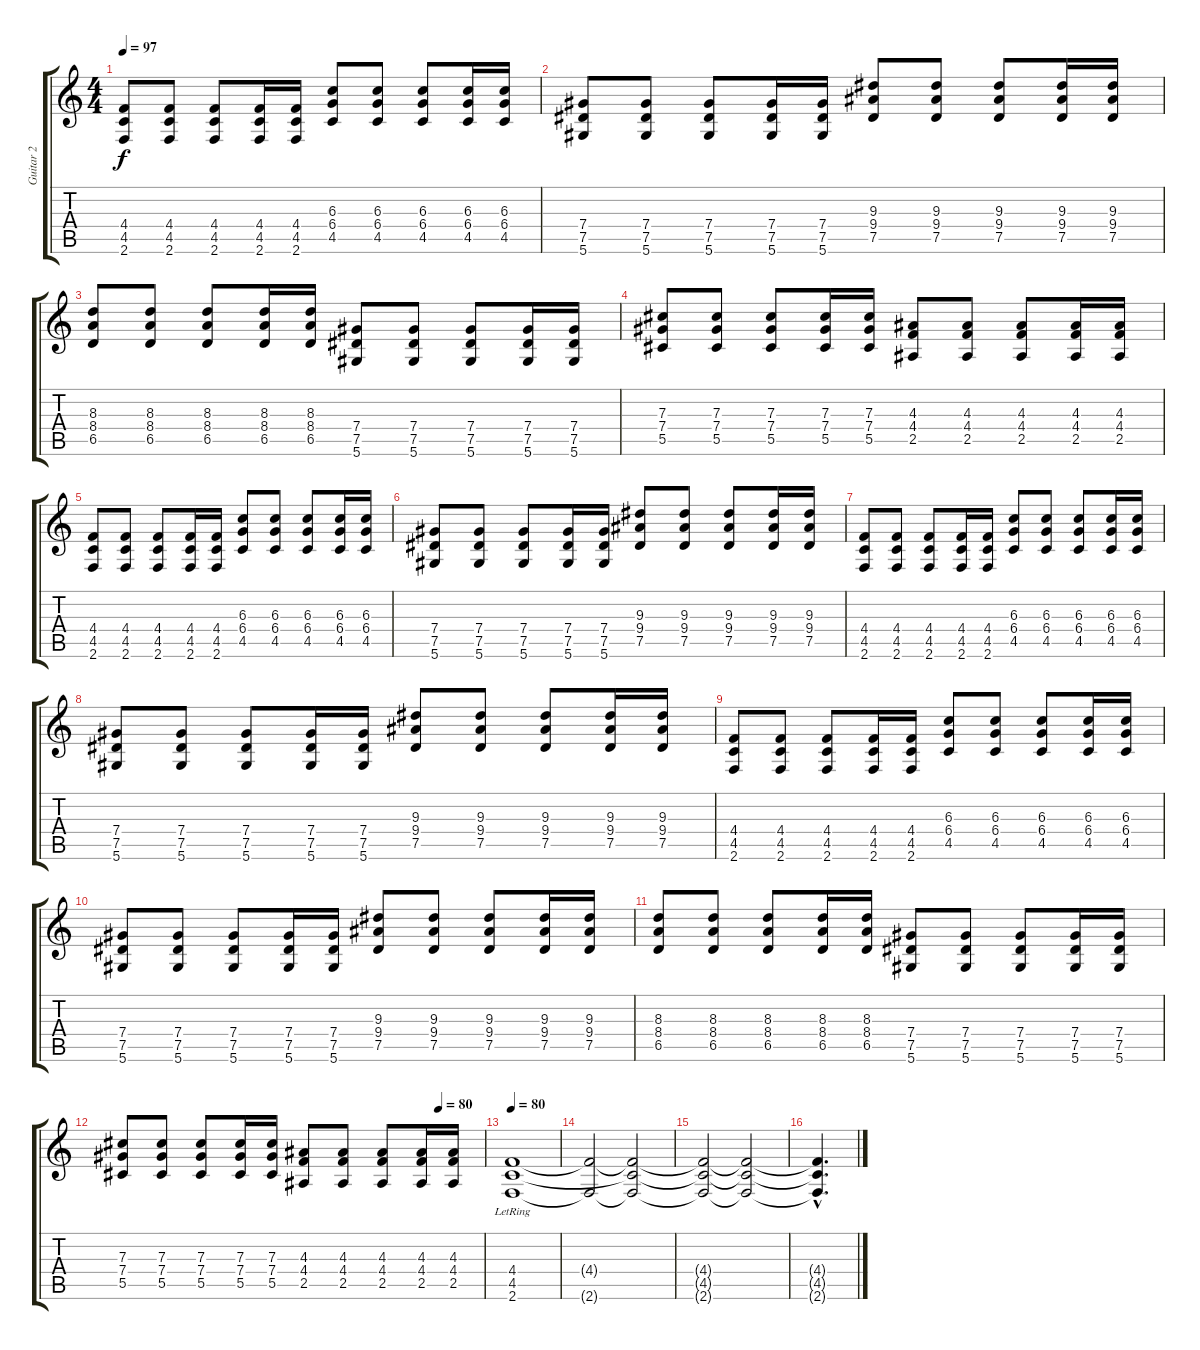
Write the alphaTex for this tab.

\track ("Guitar 2" "Guitar 2") {instrument distortionguitar}
\staff {score tabs}
\tuning (Eb4 Bb3 Gb3 Db3 Ab2 Eb2) {hide}
\ts (4 4)
\tempo 97
\clef g2
\ks c
(4.4 4.5 2.6).8{dy f} (4.4 4.5 2.6).8 (4.4 4.5 2.6).8 (4.4 4.5 2.6).16 (4.4 4.5 2.6).16 (6.3 6.4 4.5).8 (6.3 6.4 4.5).8 (6.3 6.4 4.5).8 (6.3 6.4 4.5).16 (6.3 6.4 4.5).16 |
(7.4 7.5 5.6).8 (7.4 7.5 5.6).8 (7.4 7.5 5.6).8 (7.4 7.5 5.6).16 (7.4 7.5 5.6).16 (9.3 9.4 7.5).8 (9.3 9.4 7.5).8 (9.3 9.4 7.5).8 (9.3 9.4 7.5).16 (9.3 9.4 7.5).16 |
(8.3 8.4 6.5).8 (8.3 8.4 6.5).8 (8.3 8.4 6.5).8 (8.3 8.4 6.5).16 (8.3 8.4 6.5).16 (7.4 7.5 5.6).8 (7.4 7.5 5.6).8 (7.4 7.5 5.6).8 (7.4 7.5 5.6).16 (7.4 7.5 5.6).16 |
(7.3 7.4 5.5).8 (7.3 7.4 5.5).8 (7.3 7.4 5.5).8 (7.3 7.4 5.5).16 (7.3 7.4 5.5).16 (4.3 4.4 2.5).8 (4.3 4.4 2.5).8 (4.3 4.4 2.5).8 (4.3 4.4 2.5).16 (4.3 4.4 2.5).16 |
(4.4 4.5 2.6).8 (4.4 4.5 2.6).8 (4.4 4.5 2.6).8 (4.4 4.5 2.6).16 (4.4 4.5 2.6).16 (6.3 6.4 4.5).8 (6.3 6.4 4.5).8 (6.3 6.4 4.5).8 (6.3 6.4 4.5).16 (6.3 6.4 4.5).16 |
(7.4 7.5 5.6).8 (7.4 7.5 5.6).8 (7.4 7.5 5.6).8 (7.4 7.5 5.6).16 (7.4 7.5 5.6).16 (9.3 9.4 7.5).8 (9.3 9.4 7.5).8 (9.3 9.4 7.5).8 (9.3 9.4 7.5).16 (9.3 9.4 7.5).16 |
(4.4 4.5 2.6).8 (4.4 4.5 2.6).8 (4.4 4.5 2.6).8 (4.4 4.5 2.6).16 (4.4 4.5 2.6).16 (6.3 6.4 4.5).8 (6.3 6.4 4.5).8 (6.3 6.4 4.5).8 (6.3 6.4 4.5).16 (6.3 6.4 4.5).16 |
(7.4 7.5 5.6).8 (7.4 7.5 5.6).8 (7.4 7.5 5.6).8 (7.4 7.5 5.6).16 (7.4 7.5 5.6).16 (9.3 9.4 7.5).8 (9.3 9.4 7.5).8 (9.3 9.4 7.5).8 (9.3 9.4 7.5).16 (9.3 9.4 7.5).16 |
(4.4 4.5 2.6).8 (4.4 4.5 2.6).8 (4.4 4.5 2.6).8 (4.4 4.5 2.6).16 (4.4 4.5 2.6).16 (6.3 6.4 4.5).8 (6.3 6.4 4.5).8 (6.3 6.4 4.5).8 (6.3 6.4 4.5).16 (6.3 6.4 4.5).16 |
(7.4 7.5 5.6).8 (7.4 7.5 5.6).8 (7.4 7.5 5.6).8 (7.4 7.5 5.6).16 (7.4 7.5 5.6).16 (9.3 9.4 7.5).8 (9.3 9.4 7.5).8 (9.3 9.4 7.5).8 (9.3 9.4 7.5).16 (9.3 9.4 7.5).16 |
(8.3 8.4 6.5).8 (8.3 8.4 6.5).8 (8.3 8.4 6.5).8 (8.3 8.4 6.5).16 (8.3 8.4 6.5).16 (7.4 7.5 5.6).8 (7.4 7.5 5.6).8 (7.4 7.5 5.6).8 (7.4 7.5 5.6).16 (7.4 7.5 5.6).16 |
\tempo (80 0.875)
(7.3 7.4 5.5).8 (7.3 7.4 5.5).8 (7.3 7.4 5.5).8 (7.3 7.4 5.5).16 (7.3 7.4 5.5).16 (4.3 4.4 2.5).8 (4.3 4.4 2.5).8 (4.3 4.4 2.5).8 (4.3 4.4 2.5).16 (4.3 4.4 2.5).16 |
\tempo 80
(4.4{lr} 4.5 2.6).1 |
(4.4{t} 2.6{t}).2{volume 11} (4.4{t} 4.5{t} 2.6{t}).2{volume 10} |
(4.4{t} 4.5{t} 2.6{t}).2{volume 9} (4.4{t} 4.5{t} 2.6{t}).2{volume 8} |
(4.4{hac t} 4.5{hac t} 2.6{hac t}).4{d volume 7}
